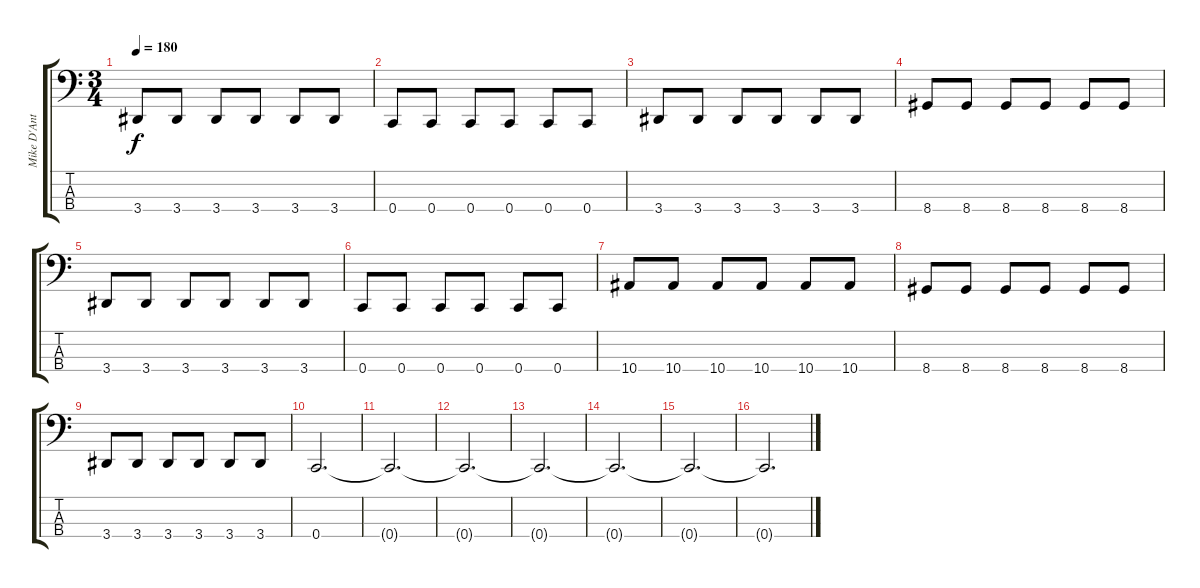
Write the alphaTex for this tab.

\track ("Mike D'Antonio" "Mike D'Ant") {instrument electricbasspick}
\staff {score tabs}
\tuning (F2 C2 G1 C1) {hide}
\ts (3 4)
\tempo 180
\clef f4
\ks c
3.4.8{dy f} 3.4.8 3.4.8 3.4.8 3.4.8 3.4.8 |
0.4.8 0.4.8 0.4.8 0.4.8 0.4.8 0.4.8 |
3.4.8 3.4.8 3.4.8 3.4.8 3.4.8 3.4.8 |
8.4.8 8.4.8 8.4.8 8.4.8 8.4.8 8.4.8 |
3.4.8 3.4.8 3.4.8 3.4.8 3.4.8 3.4.8 |
0.4.8 0.4.8 0.4.8 0.4.8 0.4.8 0.4.8 |
10.4.8 10.4.8 10.4.8 10.4.8 10.4.8 10.4.8 |
8.4.8 8.4.8 8.4.8 8.4.8 8.4.8 8.4.8 |
3.4.8 3.4.8 3.4.8 3.4.8 3.4.8 3.4.8 |
0.4.2{d} |
0.4{t}.2{d} |
0.4{t}.2{d} |
0.4{t}.2{d} |
0.4{t}.2{d} |
0.4{t}.2{d} |
0.4{t}.2{d}
